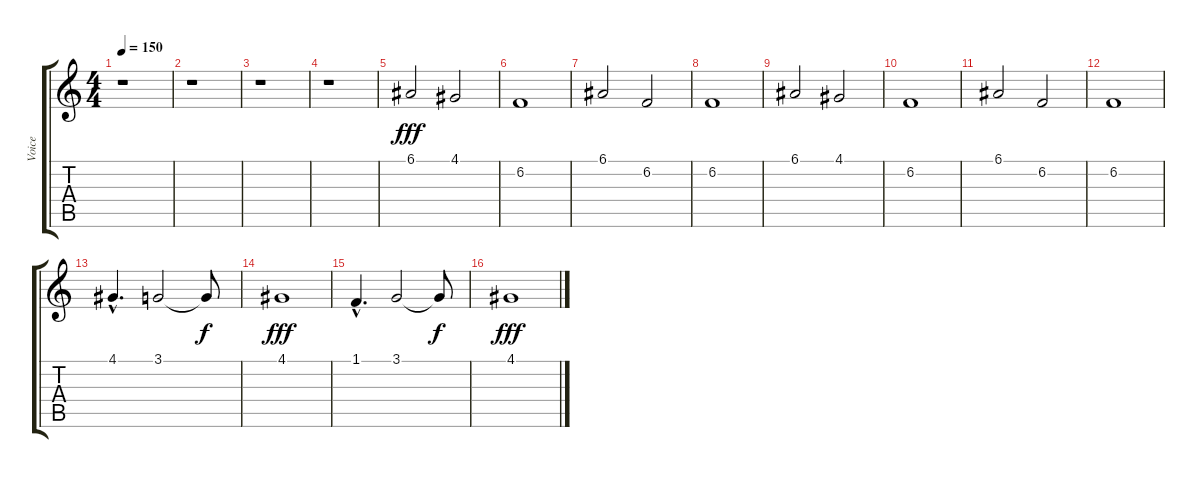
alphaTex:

\track ("Voice" "Voice") {instrument synthvoice}
\staff {score tabs}
\tuning (E4 B3 G3 D3 A2 E2) {hide}
\ts (4 4)
\tempo 150
\clef g2
\ks c
r.1{dy fff} |
r.1 |
r.1 |
r.1 |
6.1.2 4.1.2 |
6.2.1 |
6.1.2 6.2.2 |
6.2.1 |
6.1.2 4.1.2 |
6.2.1 |
6.1.2 6.2.2 |
6.2.1 |
4.1{hac}.4{d volume 11} 3.1.2{volume 11} 3.1{t}.8{dy f} |
4.1.1{dy fff} |
1.1{hac}.4{d} 3.1.2 3.1{t}.8{dy f} |
4.1.1{dy fff}
